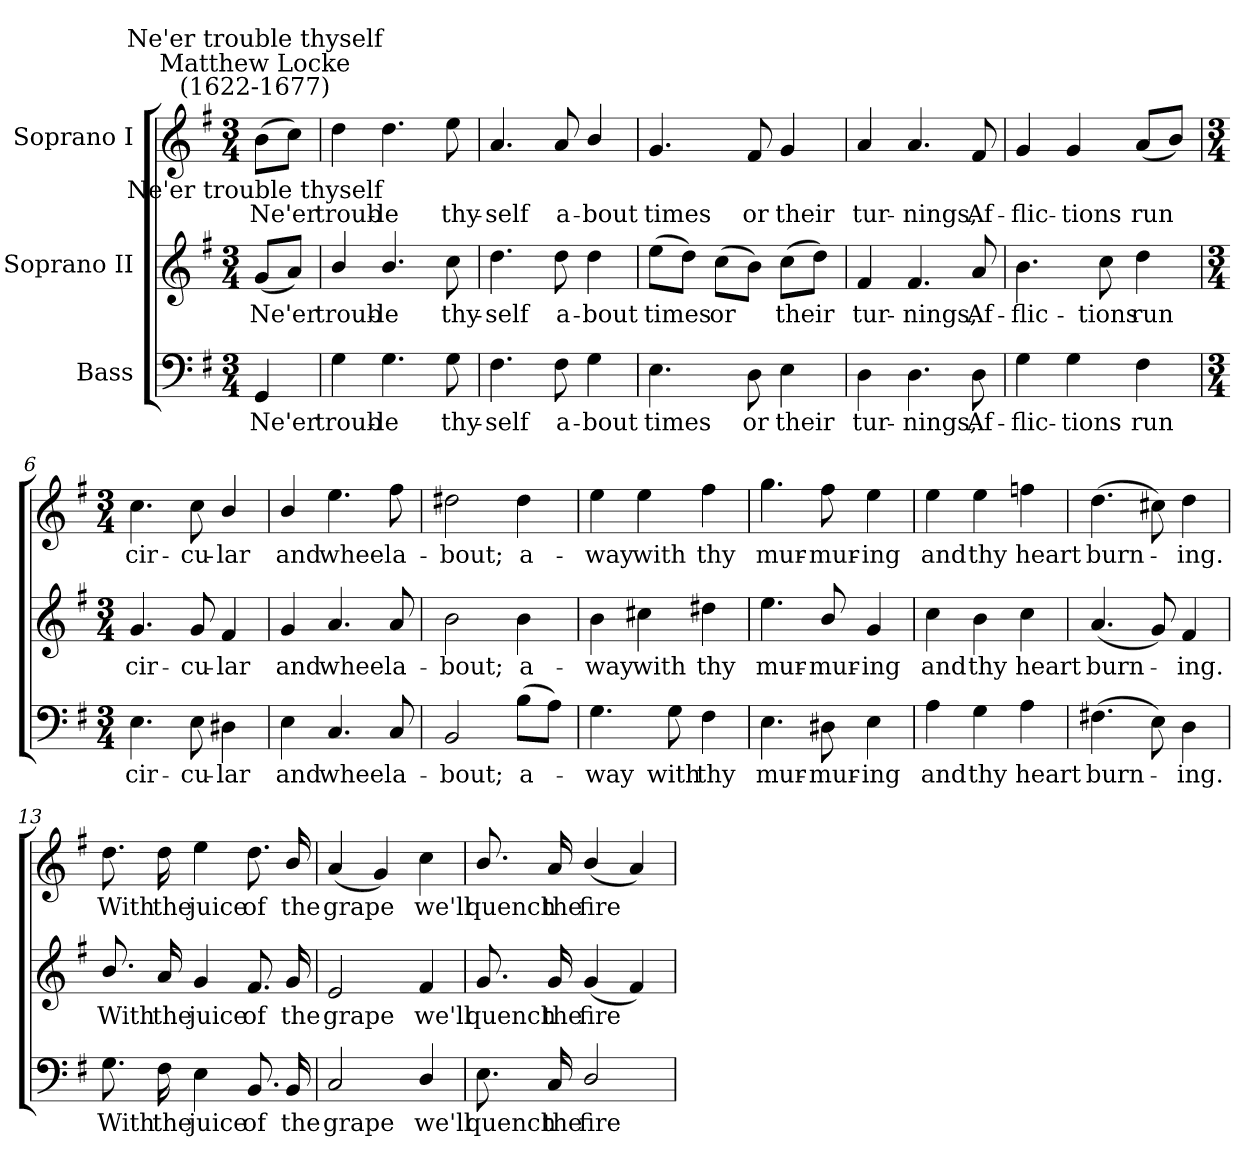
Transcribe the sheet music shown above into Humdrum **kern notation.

**kern	**text	**kern	**text	**kern	**text
*part3	*part3	*part2	*part2	*part1	*part1
*staff3	*staff3	*staff2	*staff2	*staff1	*staff1
*I"Bass	*	*I"Soprano II	*	*I"Soprano I	*
*clefF4	*	*clefG2	*	*clefG2	*
*k[f#]	*	*k[f#]	*	*k[f#]	*
*G:	*	*G:	*	*G:	*
*M3/4	*	*M3/4	*	*M3/4	*
=	=	=	=	=	=
!	!	!	!	!LO:TX:b:cj:t=Ne'er trouble thyself	!
!	!	!	!	!LO:TX:a:cj:t=Matthew Locke\n(1622-1677)	!
!	!	!	!	!LO:TX:a:cj:t=Ne'er trouble thyself	!
!	!LO:LY:b	!	!LO:LY:b	!	!LO:LY:b
4GG/	Ne'er	(<8g/L	Ne'er	(>8b\L	Ne'er
.	.	8a/J)	.	8cc\J)	.
=1	=1	=1	=1	=1	=1
!	!LO:LY:b	!	!LO:LY:b	!	!LO:LY:b
4G\	troub-	4b/	troub-	4dd\	troub-
!	!LO:LY:b	!	!LO:LY:b	!	!LO:LY:b
4.G\	-le	4.b/	-le	4.dd\	-le
!	!LO:LY:b	!	!LO:LY:b	!	!LO:LY:b
8G\	thy-	8cc\	thy-	8ee\	thy-
=2	=2	=2	=2	=2	=2
!	!LO:LY:b	!	!LO:LY:b	!	!LO:LY:b
4.F#\	-self	4.dd\	-self	4.a/	-self
!	!LO:LY:b	!	!LO:LY:b	!	!LO:LY:b
8F#\	a-	8dd\	a-	8a/	a-
!	!LO:LY:b	!	!LO:LY:b	!	!LO:LY:b
4G\	-bout	4dd\	-bout	4b/	-bout
=3	=3	=3	=3	=3	=3
!	!LO:LY:b	!	!LO:LY:b	!	!LO:LY:b
4.E\	times	(>8ee\L	times	4.g/	times
.	.	8dd\J)	.	.	.
!	!	!	!LO:LY:b	!	!
.	.	(>8cc\L	or	.	.
!	!LO:LY:b	!	!	!	!LO:LY:b
8D\	or	8b\J)	.	8f#/	or
!	!LO:LY:b	!	!LO:LY:b	!	!LO:LY:b
4E\	their	(>8cc\L	their	4g/	their
.	.	8dd\J)	.	.	.
=4	=4	=4	=4	=4	=4
!	!LO:LY:b	!	!LO:LY:b	!	!LO:LY:b
4D\	tur-	4f#/	tur-	4a/	tur-
!	!LO:LY:b	!	!LO:LY:b	!	!LO:LY:b
4.D\	-nings,	4.f#/	-nings,	4.a/	-nings,
!	!LO:LY:b	!	!LO:LY:b	!	!LO:LY:b
8D\	Af-	8a/	Af-	8f#/	Af-
=5	=5	=5	=5	=5	=5
!	!LO:LY:b	!	!LO:LY:b	!	!LO:LY:b
4G\	-flic-	4.b\	-flic-	4g/	-flic-
!	!LO:LY:b	!	!	!	!LO:LY:b
4G\	-tions	.	.	4g/	-tions
!	!	!	!LO:LY:b	!	!
.	.	8cc\	-tions	.	.
!	!LO:LY:b	!	!LO:LY:b	!	!LO:LY:b
4F#\	run	4dd\	run	(<8a/L	run
.	.	.	.	8b/J)	.
!!LO:LB:g=z
=6	=6	=6	=6	=6	=6
*M3/4	*	*M3/4	*	*M3/4	*
!	!LO:LY:b	!	!LO:LY:b	!	!LO:LY:b
4.E\	cir-	4.g/	cir-	4.cc\	cir-
!	!LO:LY:b	!	!LO:LY:b	!	!LO:LY:b
8E\	-cu-	8g/	-cu-	8cc\	-cu-
!	!LO:LY:b	!	!LO:LY:b	!	!LO:LY:b
4D#X\	-lar	4f#/	-lar	4b/	-lar
=7	=7	=7	=7	=7	=7
!	!LO:LY:b	!	!LO:LY:b	!	!LO:LY:b
4E\	and	4g/	and	4b/	and
!	!LO:LY:b	!	!LO:LY:b	!	!LO:LY:b
4.C/	wheel	4.a/	wheel	4.ee\	wheel
!	!LO:LY:b	!	!LO:LY:b	!	!LO:LY:b
8C/	a-	8a/	a-	8ff#\	a-
=8	=8	=8	=8	=8	=8
!	!LO:LY:b	!	!LO:LY:b	!	!LO:LY:b
2BB/	-bout;	2b\	-bout;	2dd#X\	-bout;
!	!LO:LY:b	!	!LO:LY:b	!	!LO:LY:b
(>8B\L	a-	4b\	a-	4dd#\	a-
8A\J)	.	.	.	.	.
=9	=9	=9	=9	=9	=9
!	!LO:LY:b	!	!LO:LY:b	!	!LO:LY:b
4.G\	way	4b\	-way	4ee\	-way
!	!	!	!LO:LY:b	!	!LO:LY:b
.	.	4cc#X\	with	4ee\	with
!	!LO:LY:b	!	!	!	!
8G\	with	.	.	.	.
!	!LO:LY:b	!	!LO:LY:b	!	!LO:LY:b
4F#\	thy	4dd#X\	thy	4ff#\	thy
=10	=10	=10	=10	=10	=10
!	!LO:LY:b	!	!LO:LY:b	!	!LO:LY:b
4.E\	mur-	4.ee\	mur-	4.gg\	mur-
!	!LO:LY:b	!	!LO:LY:b	!	!LO:LY:b
8D#X\	-mur-	8b/	-mur-	8ff#\	-mur-
!	!LO:LY:b	!	!LO:LY:b	!	!LO:LY:b
4E\	-ing	4g/	-ing	4ee\	-ing
!!LO:LB:g=z
=11	=11	=11	=11	=11	=11
!	!LO:LY:b	!	!LO:LY:b	!	!LO:LY:b
4A\	and	4cc\	and	4ee\	and
!	!LO:LY:b	!	!LO:LY:b	!	!LO:LY:b
4G\	thy	4b\	thy	4ee\	thy
!	!LO:LY:b	!	!LO:LY:b	!	!LO:LY:b
4A\	heart	4cc\	heart	4ffn\	heart
=12	=12	=12	=12	=12	=12
!	!LO:LY:b	!	!LO:LY:b	!	!LO:LY:b
(>4.F#X\	burn-	(<4.a/	burn-	(>4.dd\	burn-
8E\)	.	8g/)	.	8cc#X\)	.
!	!LO:LY:b	!	!LO:LY:b	!	!LO:LY:b
4D\	ing.	4f#/	ing.	4dd\	ing.
=13	=13	=13	=13	=13	=13
!	!LO:LY:b	!	!LO:LY:b	!	!LO:LY:b
8.G\	With	8.b/	With	8.dd\	With
!	!LO:LY:b	!	!LO:LY:b	!	!LO:LY:b
16F#\	the	16a/	the	16dd\	the
!	!LO:LY:b	!	!LO:LY:b	!	!LO:LY:b
4E\	juice	4g/	juice	4ee\	juice
!	!LO:LY:b	!	!LO:LY:b	!	!LO:LY:b
8.BB/	of	8.f#/	of	8.dd\	of
!	!LO:LY:b	!	!LO:LY:b	!	!LO:LY:b
16BB/	the	16g/	the	16b/	the
=14	=14	=14	=14	=14	=14
!	!LO:LY:b	!	!LO:LY:b	!	!LO:LY:b
2C/	grape	2e/	grape	(<4a/	grape
.	.	.	.	4g/)	.
!	!LO:LY:b	!	!LO:LY:b	!	!LO:LY:b
4D/	we'll	4f#/	we'll	4cc\	we'll
=15	=15	=15	=15	=15	=15
!	!LO:LY:b	!	!LO:LY:b	!	!LO:LY:b
8.E\	quench	8.g/	quench	8.b/	quench
!	!LO:LY:b	!	!LO:LY:b	!	!LO:LY:b
16C/	the	16g/	the	16a/	the
!	!LO:LY:b	!	!LO:LY:b	!	!LO:LY:b
2D/	fire	(<4g/	fire	(<4b/	fire
.	.	4f#/)	.	4a/)	.
=	=	=	=	=	=
*-	*-	*-	*-	*-	*-
